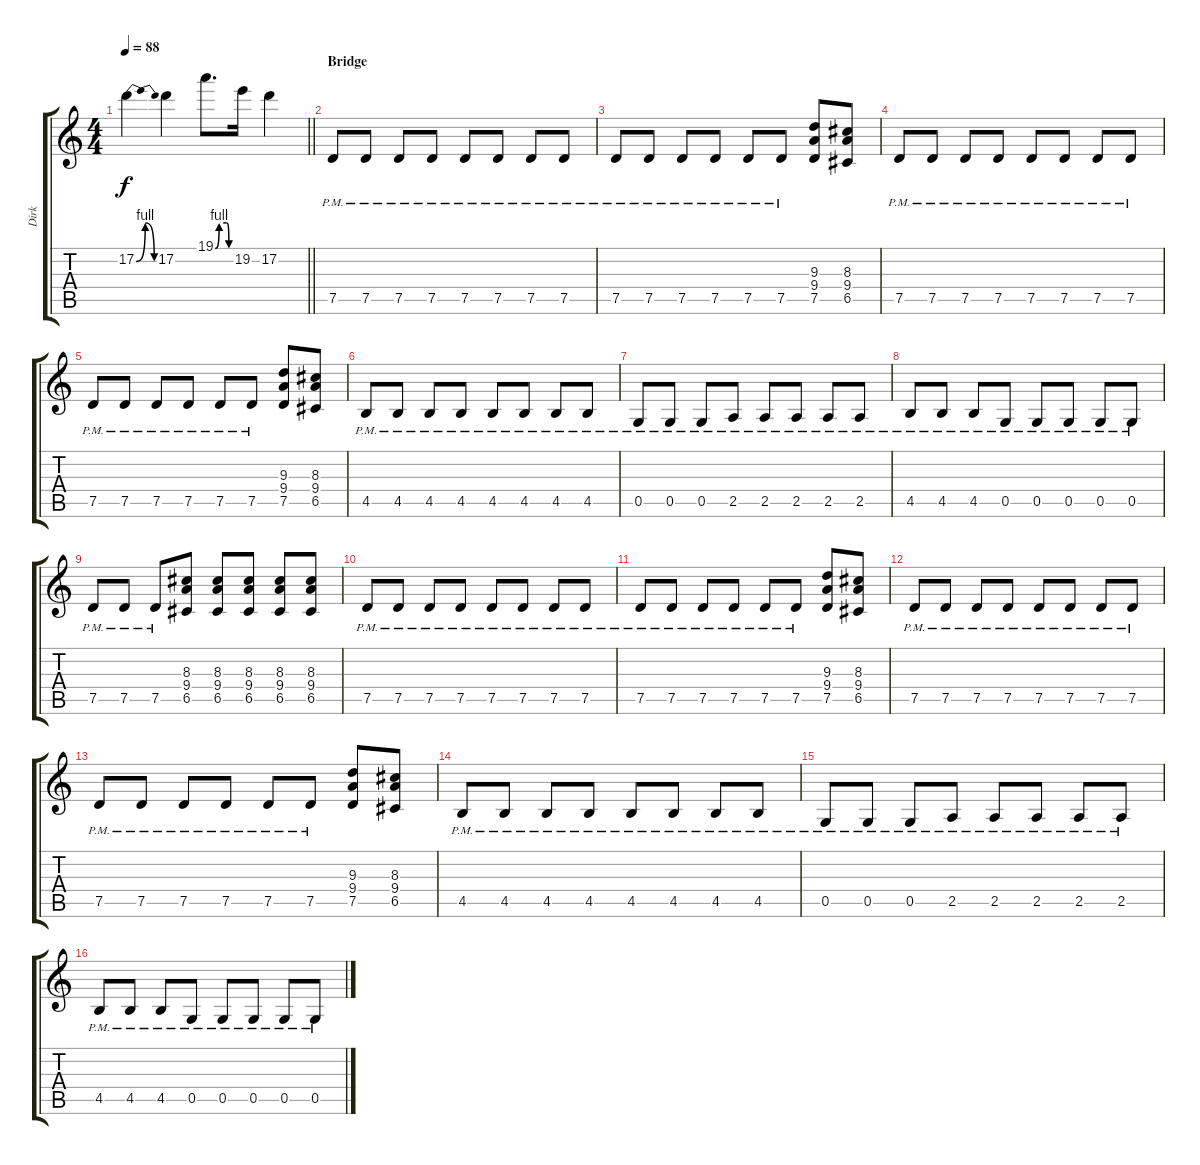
\track ("Dirk" "Dirk") {instrument overdrivenguitar}
\staff {score tabs}
\tuning (D4 A3 F3 C3 G2 D2) {hide}
\ts (4 4)
\tempo 88
\clef g2
\barLineRight lightlight
\ks c
17.2{be (bendrelease 0 0 15 4 45 4 60 0)}.4{dy f} 17.2.4 19.1{be (custom 0 0 15 4 45 4 53 0 60 0)}.8{d} 19.2.16 17.2.4 |
\section ("" "Bridge")
7.5{pm}.8 7.5{pm}.8 7.5{pm}.8 7.5{pm}.8 7.5{pm}.8 7.5{pm}.8 7.5{pm}.8 7.5{pm}.8 |
7.5{pm}.8 7.5{pm}.8 7.5{pm}.8 7.5{pm}.8 7.5{pm}.8 7.5{pm}.8 (9.3 9.4 7.5).8 (8.3 9.4 6.5).8 |
7.5{pm}.8 7.5{pm}.8 7.5{pm}.8 7.5{pm}.8 7.5{pm}.8 7.5{pm}.8 7.5{pm}.8 7.5{pm}.8 |
7.5{pm}.8 7.5{pm}.8 7.5{pm}.8 7.5{pm}.8 7.5{pm}.8 7.5{pm}.8 (9.3 9.4 7.5).8 (8.3 9.4 6.5).8 |
4.5{pm}.8 4.5{pm}.8 4.5{pm}.8 4.5{pm}.8 4.5{pm}.8 4.5{pm}.8 4.5{pm}.8 4.5{pm}.8 |
0.5{pm}.8 0.5{pm}.8 0.5{pm}.8 2.5{pm}.8 2.5{pm}.8 2.5{pm}.8 2.5{pm}.8 2.5{pm}.8 |
4.5{pm}.8 4.5{pm}.8 4.5{pm}.8 0.5{pm}.8 0.5{pm}.8 0.5{pm}.8 0.5{pm}.8 0.5{pm}.8 |
7.5{pm}.8 7.5{pm}.8 7.5{pm}.8 (8.3 9.4 6.5).8 (8.3 9.4 6.5).8 (8.3 9.4 6.5).8 (8.3 9.4 6.5).8 (8.3 9.4 6.5).8 |
7.5{pm}.8 7.5{pm}.8 7.5{pm}.8 7.5{pm}.8 7.5{pm}.8 7.5{pm}.8 7.5{pm}.8 7.5{pm}.8 |
7.5{pm}.8 7.5{pm}.8 7.5{pm}.8 7.5{pm}.8 7.5{pm}.8 7.5{pm}.8 (9.3 9.4 7.5).8 (8.3 9.4 6.5).8 |
7.5{pm}.8 7.5{pm}.8 7.5{pm}.8 7.5{pm}.8 7.5{pm}.8 7.5{pm}.8 7.5{pm}.8 7.5{pm}.8 |
7.5{pm}.8 7.5{pm}.8 7.5{pm}.8 7.5{pm}.8 7.5{pm}.8 7.5{pm}.8 (9.3 9.4 7.5).8 (8.3 9.4 6.5).8 |
4.5{pm}.8 4.5{pm}.8 4.5{pm}.8 4.5{pm}.8 4.5{pm}.8 4.5{pm}.8 4.5{pm}.8 4.5{pm}.8 |
0.5{pm}.8 0.5{pm}.8 0.5{pm}.8 2.5{pm}.8 2.5{pm}.8 2.5{pm}.8 2.5{pm}.8 2.5{pm}.8 |
4.5{pm}.8 4.5{pm}.8 4.5{pm}.8 0.5{pm}.8 0.5{pm}.8 0.5{pm}.8 0.5{pm}.8 0.5{pm}.8
